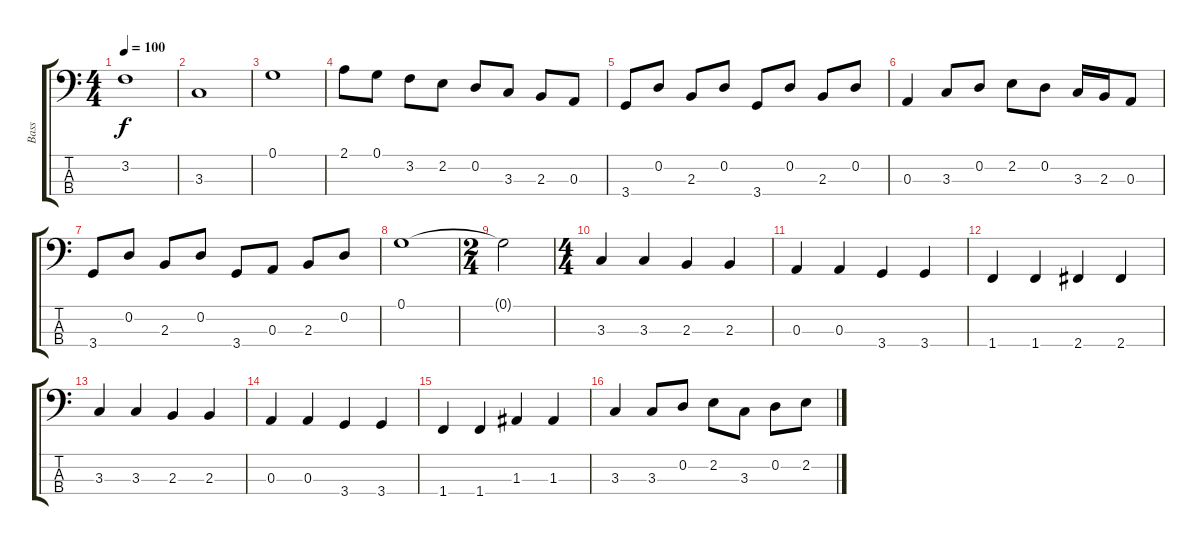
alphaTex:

\track ("Bass" "Bass") {instrument electricbassfinger}
\staff {score tabs}
\tuning (G2 D2 A1 E1) {hide}
\ts (4 4)
\tempo 100
\clef f4
\ks c
3.2.1{dy f} |
3.3.1 |
0.1.1 |
2.1.8 0.1.8 3.2.8 2.2.8 0.2.8 3.3.8 2.3.8 0.3.8 |
3.4.8 0.2.8 2.3.8 0.2.8 3.4.8 0.2.8 2.3.8 0.2.8 |
0.3.4 3.3.8 0.2.8 2.2.8 0.2.8 3.3.16 2.3.16 0.3.8 |
3.4.8 0.2.8 2.3.8 0.2.8 3.4.8 0.3.8 2.3.8 0.2.8 |
0.1.1 |
\ts (2 4)
0.1{t}.2 |
\ts (4 4)
3.3.4 3.3.4 2.3.4 2.3.4 |
0.3.4 0.3.4 3.4.4 3.4.4 |
1.4.4 1.4.4 2.4.4 2.4.4 |
3.3.4 3.3.4 2.3.4 2.3.4 |
0.3.4 0.3.4 3.4.4 3.4.4 |
1.4.4 1.4.4 1.3.4 1.3.4 |
3.3.4 3.3.8 0.2.8 2.2.8 3.3.8 0.2.8 2.2.8
